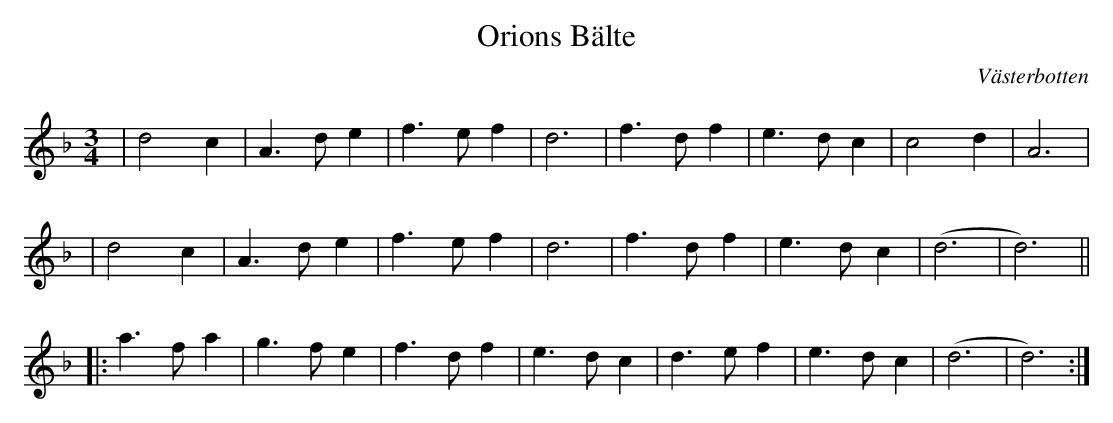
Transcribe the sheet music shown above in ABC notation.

X:1
T:Orions Bälte
O:Västerbotten
M:3/4
L:1/4
K:Dm
| d2 c | A>d e | f>e f | d3 | f>d f | e>d c | c2 d | A3 |
| d2 c | A>d e | f>e f | d3 | f>d f | e>d c |(d3 | d3) ||
|: a>f a | g>f e | f>d f | e>d c | d>e f | e>d c | (d3 | d3) :|
